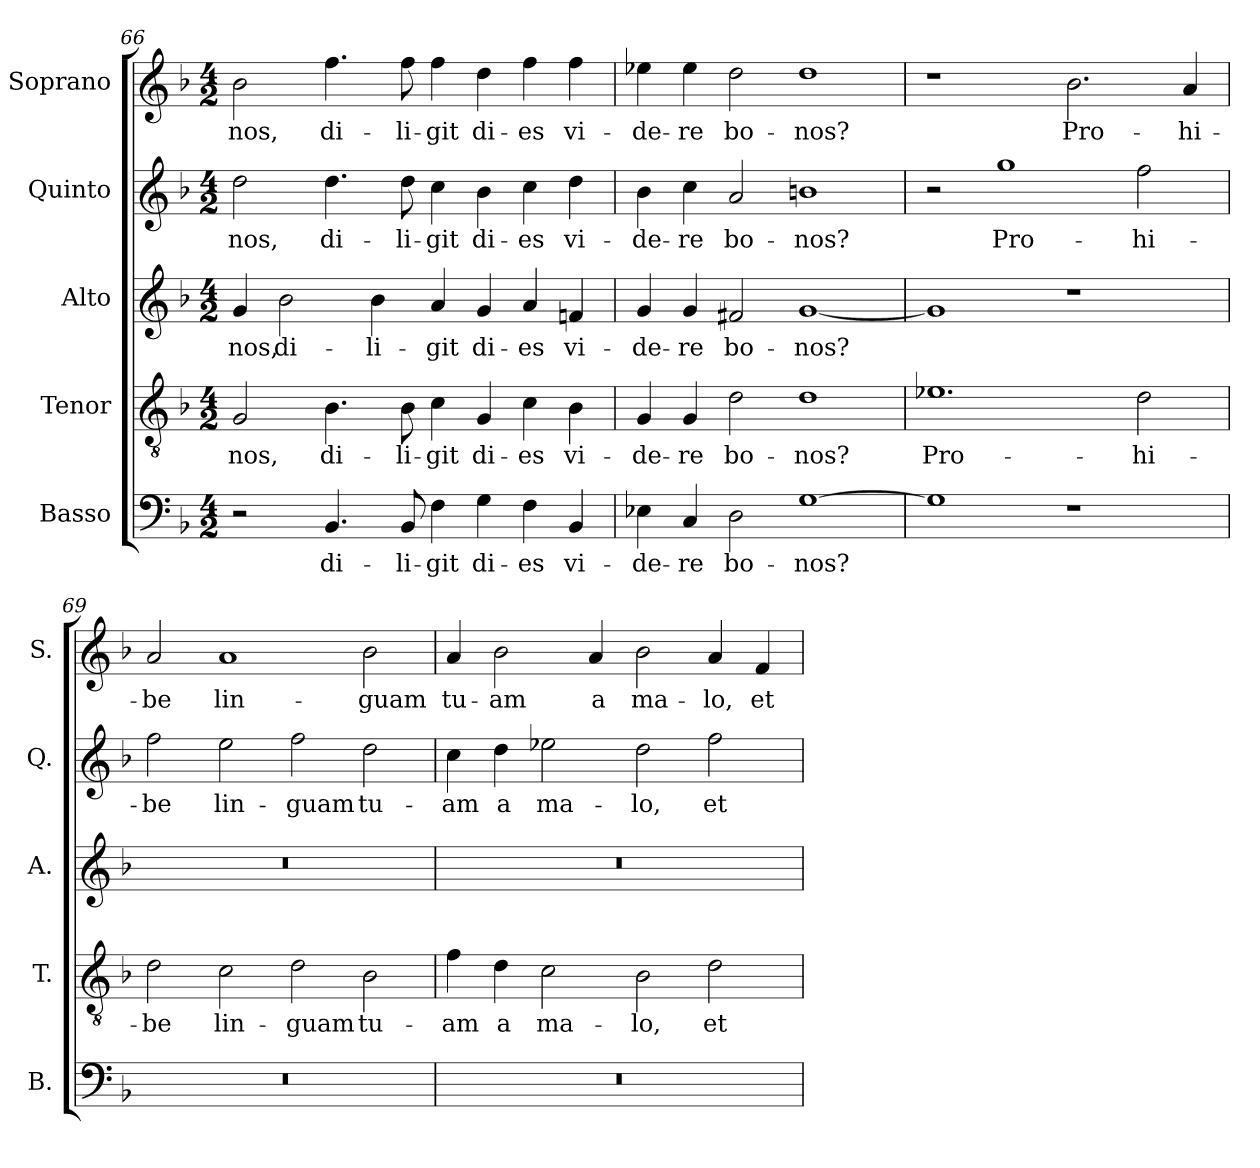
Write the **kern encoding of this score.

**kern	**text	**kern	**text	**kern	**text	**kern	**text	**kern	**text
*part5	*part5	*part4	*part4	*part3	*part3	*part2	*part2	*part1	*part1
*staff5	*staff5	*staff4	*staff4	*staff3	*staff3	*staff2	*staff2	*staff1	*staff1
*I"Basso	*	*I"Tenor	*	*I"Alto	*	*I"Quinto	*	*I"Soprano	*
*I'B.	*	*I'T.	*	*I'A.	*	*I'Q.	*	*I'S.	*
*clefF4	*	*clefGv2	*	*clefG2	*	*clefG2	*	*clefG2	*
*	*	*ITrd7c12	*	*	*	*	*	*	*
*k[b-]	*	*k[b-]	*	*k[b-]	*	*k[b-]	*	*k[b-]	*
*F:	*	*F:	*	*F:	*	*F:	*	*F:	*
*M4/2	*	*M4/2	*	*M4/2	*	*M4/2	*	*M4/2	*
=66	=66	=66	=66	=66	=66	=66	=66	=66	=66
!	!	!	!LO:LY:b:color=#000000	!	!	!	!	!	!
!	!	!	!	!	!LO:LY:b:color=#000000	!	!	!	!
!	!	!	!	!	!	!	!LO:LY:b:color=#000000	!	!
!	!	!	!	!	!	!	!	!	!LO:LY:b:color=#000000
2r	.	2GGi/	-nos,	4gi/	-nos,	2ddi\	-nos,	2b-i\	-nos,
!	!	!	!	!	!LO:LY:b:color=#000000	!	!	!	!
.	.	.	.	2b-i\	di-	.	.	.	.
!	!LO:LY:b:color=#000000	!	!	!	!	!	!	!	!
!	!	!	!LO:LY:b:color=#000000	!	!	!	!	!	!
!	!	!	!	!	!	!	!LO:LY:b:color=#000000	!	!
!	!	!	!	!	!	!	!	!	!LO:LY:b:color=#000000
4.BB-i/	di-	4.BB-i\	di-	.	.	4.ddi\	di-	4.ffi\	di-
!	!	!	!	!	!LO:LY:b:color=#000000	!	!	!	!
.	.	.	.	4b-i\	-li-	.	.	.	.
!	!LO:LY:b:color=#000000	!	!	!	!	!	!	!	!
!	!	!	!LO:LY:b:color=#000000	!	!	!	!	!	!
!	!	!	!	!	!	!	!LO:LY:b:color=#000000	!	!
!	!	!	!	!	!	!	!	!	!LO:LY:b:color=#000000
8BB-i/	-li-	8BB-i\	-li-	.	.	8ddi\	-li-	8ffi\	-li-
!	!LO:LY:b:color=#000000	!	!	!	!	!	!	!	!
!	!	!	!LO:LY:b:color=#000000	!	!	!	!	!	!
!	!	!	!	!	!LO:LY:b:color=#000000	!	!	!	!
!	!	!	!	!	!	!	!LO:LY:b:color=#000000	!	!
!	!	!	!	!	!	!	!	!	!LO:LY:b:color=#000000
4Fi\	-git	4Ci\	-git	4ai/	-git	4cci\	-git	4ffi\	-git
!	!LO:LY:b:color=#000000	!	!	!	!	!	!	!	!
!	!	!	!LO:LY:b:color=#000000	!	!	!	!	!	!
!	!	!	!	!	!LO:LY:b:color=#000000	!	!	!	!
!	!	!	!	!	!	!	!LO:LY:b:color=#000000	!	!
!	!	!	!	!	!	!	!	!	!LO:LY:b:color=#000000
4Gi\	di-	4GGi/	di-	4gi/	di-	4b-i\	di-	4ddi\	di-
!	!LO:LY:b:color=#000000	!	!	!	!	!	!	!	!
!	!	!	!LO:LY:b:color=#000000	!	!	!	!	!	!
!	!	!	!	!	!LO:LY:b:color=#000000	!	!	!	!
!	!	!	!	!	!	!	!LO:LY:b:color=#000000	!	!
!	!	!	!	!	!	!	!	!	!LO:LY:b:color=#000000
4Fi\	-es	4Ci\	-es	4ai/	-es	4cci\	-es	4ffi\	-es
!	!LO:LY:b:color=#000000	!	!	!	!	!	!	!	!
!	!	!	!LO:LY:b:color=#000000	!	!	!	!	!	!
!	!	!	!	!	!LO:LY:b:color=#000000	!	!	!	!
!	!	!	!	!	!	!	!LO:LY:b:color=#000000	!	!
!	!	!	!	!	!	!	!	!	!LO:LY:b:color=#000000
4BB-i/	vi-	4BB-i\	vi-	4fni/	vi-	4ddi\	vi-	4ffi\	vi-
=67	=67	=67	=67	=67	=67	=67	=67	=67	=67
!	!LO:LY:b:color=#000000	!	!	!	!	!	!	!	!
!	!	!	!LO:LY:b:color=#000000	!	!	!	!	!	!
!	!	!	!	!	!LO:LY:b:color=#000000	!	!	!	!
!	!	!	!	!	!	!	!LO:LY:b:color=#000000	!	!
!	!	!	!	!	!	!	!	!	!LO:LY:b:color=#000000
4E-Xi\	-de-	4GGi/	-de-	4gi/	-de-	4b-i\	-de-	4ee-Xi\	-de-
!	!LO:LY:b:color=#000000	!	!	!	!	!	!	!	!
!	!	!	!LO:LY:b:color=#000000	!	!	!	!	!	!
!	!	!	!	!	!LO:LY:b:color=#000000	!	!	!	!
!	!	!	!	!	!	!	!LO:LY:b:color=#000000	!	!
!	!	!	!	!	!	!	!	!	!LO:LY:b:color=#000000
4Ci/	-re	4GGi/	-re	4gi/	-re	4cci\	-re	4ee-i\	-re
!	!LO:LY:b:color=#000000	!	!	!	!	!	!	!	!
!	!	!	!LO:LY:b:color=#000000	!	!	!	!	!	!
!	!	!	!	!	!LO:LY:b:color=#000000	!	!	!	!
!	!	!	!	!	!	!	!LO:LY:b:color=#000000	!	!
!	!	!	!	!	!	!	!	!	!LO:LY:b:color=#000000
2Di\	bo-	2Di\	bo-	2f#Xi/	bo-	2ai/	bo-	2ddi\	bo-
!	!LO:LY:b:color=#000000	!	!	!	!	!	!	!	!
!	!	!	!LO:LY:b:color=#000000	!	!	!	!	!	!
!	!	!	!	!	!LO:LY:b:color=#000000	!	!	!	!
!	!	!	!	!	!	!	!LO:LY:b:color=#000000	!	!
!	!	!	!	!	!	!	!	!	!LO:LY:b:color=#000000
[1Gi	-nos?	1Di	-nos?	[1gi	-nos?	1bni	-nos?	1ddi	-nos?
!!LO:LB:g=z
=68	=68	=68	=68	=68	=68	=68	=68	=68	=68
!	!	!	!LO:LY:b:color=#000000	!	!	!	!	!	!
1Gi]	.	1.E-Xi	Pro-	1gi]	.	2r	.	1r	.
!	!	!	!	!	!	!	!LO:LY:b:color=#000000	!	!
.	.	.	.	.	.	1ggi	Pro-	.	.
!	!	!	!	!	!	!	!	!	!LO:LY:b:color=#000000
1r	.	.	.	1r	.	.	.	2.b-i\	Pro-
!	!	!	!LO:LY:b:color=#000000	!	!	!	!	!	!
!	!	!	!	!	!	!	!LO:LY:b:color=#000000	!	!
.	.	2Di\	-hi-	.	.	2ffi\	-hi-	.	.
!	!	!	!	!	!	!	!	!	!LO:LY:b:color=#000000
.	.	.	.	.	.	.	.	4ai/	-hi-
=69	=69	=69	=69	=69	=69	=69	=69	=69	=69
!LO:N:vis=1	!	!	!	!	!	!	!	!	!
!	!	!	!LO:LY:b:color=#000000	!LO:N:vis=1	!	!	!	!	!
!	!	!	!	!	!	!	!LO:LY:b:color=#000000	!	!
!	!	!	!	!	!	!	!	!	!LO:LY:b:color=#000000
0r	.	2Di\	-be	0r	.	2ffi\	-be	2ai/	-be
!	!	!	!LO:LY:b:color=#000000	!	!	!	!	!	!
!	!	!	!	!	!	!	!LO:LY:b:color=#000000	!	!
!	!	!	!	!	!	!	!	!	!LO:LY:b:color=#000000
.	.	2Ci\	lin-	.	.	2eei\	lin-	1ai	lin-
!	!	!	!LO:LY:b:color=#000000	!	!	!	!	!	!
!	!	!	!	!	!	!	!LO:LY:b:color=#000000	!	!
.	.	2Di\	-guam	.	.	2ffi\	-guam	.	.
!	!	!	!LO:LY:b:color=#000000	!	!	!	!	!	!
!	!	!	!	!	!	!	!LO:LY:b:color=#000000	!	!
!	!	!	!	!	!	!	!	!	!LO:LY:b:color=#000000
.	.	2BB-i\	tu-	.	.	2ddi\	tu-	2b-i\	-guam
=70	=70	=70	=70	=70	=70	=70	=70	=70	=70
!LO:N:vis=1	!	!	!	!	!	!	!	!	!
!	!	!	!LO:LY:b:color=#000000	!LO:N:vis=1	!	!	!	!	!
!	!	!	!	!	!	!	!LO:LY:b:color=#000000	!	!
!	!	!	!	!	!	!	!	!	!LO:LY:b:color=#000000
0r	.	4Fi\	-am	0r	.	4cci\	-am	4ai/	tu-
!	!	!	!LO:LY:b:color=#000000	!	!	!	!	!	!
!	!	!	!	!	!	!	!LO:LY:b:color=#000000	!	!
!	!	!	!	!	!	!	!	!	!LO:LY:b:color=#000000
.	.	4Di\	a	.	.	4ddi\	a	2b-i\	-am
!	!	!	!LO:LY:b:color=#000000	!	!	!	!	!	!
!	!	!	!	!	!	!	!LO:LY:b:color=#000000	!	!
.	.	2Ci\	ma-	.	.	2ee-Xi\	ma-	.	.
!	!	!	!	!	!	!	!	!	!LO:LY:b:color=#000000
.	.	.	.	.	.	.	.	4ai/	a
!	!	!	!LO:LY:b:color=#000000	!	!	!	!	!	!
!	!	!	!	!	!	!	!LO:LY:b:color=#000000	!	!
!	!	!	!	!	!	!	!	!	!LO:LY:b:color=#000000
.	.	2BB-i\	-lo,	.	.	2ddi\	-lo,	2b-i\	ma-
!	!	!	!LO:LY:b:color=#000000	!	!	!	!	!	!
!	!	!	!	!	!	!	!LO:LY:b:color=#000000	!	!
!	!	!	!	!	!	!	!	!	!LO:LY:b:color=#000000
.	.	2Di\	et	.	.	2ffi\	et	4ai/	-lo,
!	!	!	!	!	!	!	!	!	!LO:LY:b:color=#000000
.	.	.	.	.	.	.	.	4fi/	et
=	=	=	=	=	=	=	=	=	=
*-	*-	*-	*-	*-	*-	*-	*-	*-	*-
